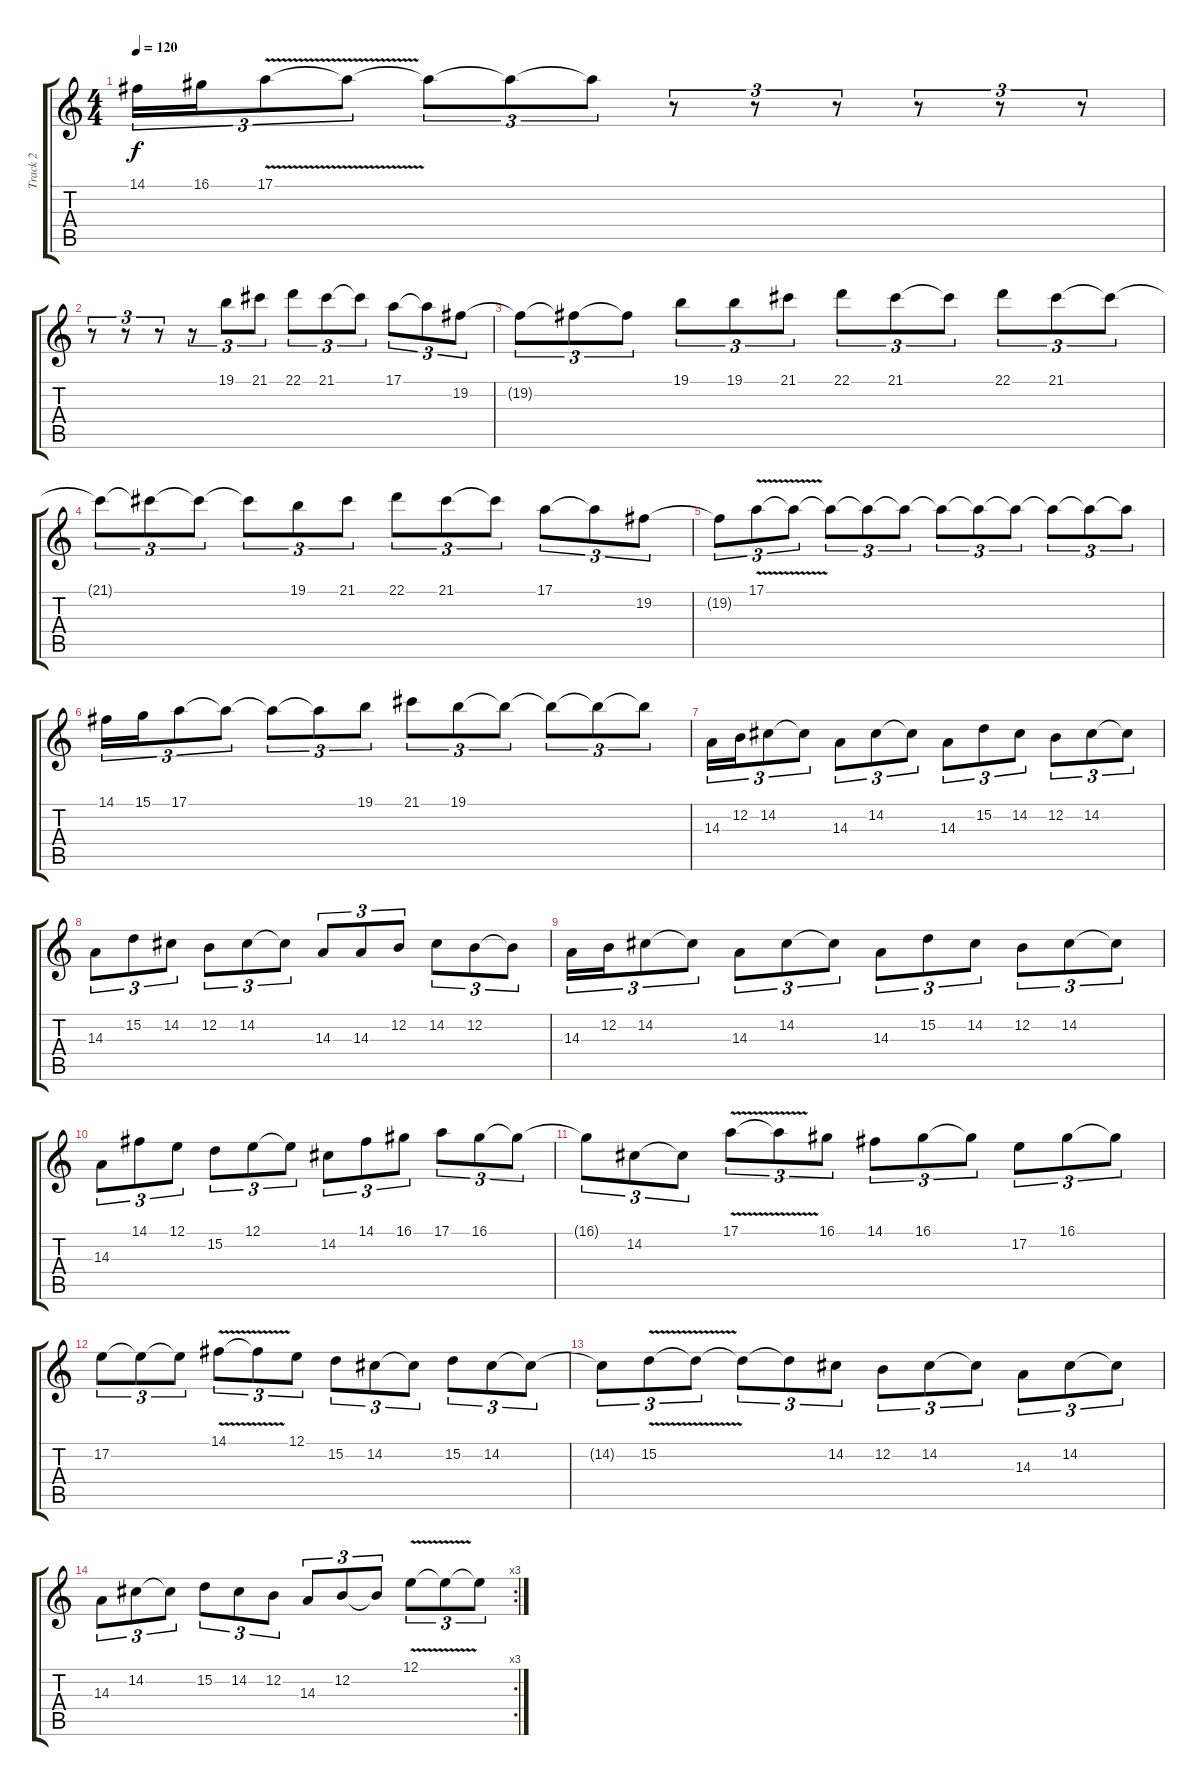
\track ("Track 2" "Track 2") {instrument stringensemble1}
\staff {score tabs}
\tuning (E4 B3 G3 D3 A2 E2) {hide}
\ts (4 4)
\tempo 120
\clef g2
\ks c
14.1.16{tu (3 2) dy f} 16.1.16{tu (3 2)} 17.1{v}.8{tu (3 2)} 17.1{t}.8{tu (3 2)} 17.1{t}.8{tu (3 2)} 17.1{t}.8{tu (3 2)} 17.1{t}.8{tu (3 2)} r.8{tu (3 2)} r.8{tu (3 2)} r.8{tu (3 2)} r.8{tu (3 2)} r.8{tu (3 2)} r.8{tu (3 2)} |
r.8{tu (3 2)} r.8{tu (3 2)} r.8{tu (3 2)} r.8{tu (3 2)} 19.1.8{tu (3 2)} 21.1.8{tu (3 2)} 22.1.8{tu (3 2)} 21.1.8{tu (3 2)} 21.1{t}.8{tu (3 2)} 17.1.8{tu (3 2)} 17.1{t}.8{tu (3 2)} 19.2.8{tu (3 2)} |
19.2{t}.8{tu (3 2)} 19.2{t}.8{tu (3 2)} 19.2{t}.8{tu (3 2)} 19.1.8{tu (3 2)} 19.1.8{tu (3 2)} 21.1.8{tu (3 2)} 22.1.8{tu (3 2)} 21.1.8{tu (3 2)} 21.1{t}.8{tu (3 2)} 22.1.8{tu (3 2)} 21.1.8{tu (3 2)} 21.1{t}.8{tu (3 2)} |
21.1{t}.8{tu (3 2)} 21.1{t}.8{tu (3 2)} 21.1{t}.8{tu (3 2)} 21.1{t}.8{tu (3 2)} 19.1.8{tu (3 2)} 21.1.8{tu (3 2)} 22.1.8{tu (3 2)} 21.1.8{tu (3 2)} 21.1{t}.8{tu (3 2)} 17.1.8{tu (3 2)} 17.1{t}.8{tu (3 2)} 19.2.8{tu (3 2)} |
19.2{t}.8{tu (3 2)} 17.1{v}.8{tu (3 2)} 17.1{t}.8{tu (3 2)} 17.1{t}.8{tu (3 2)} 17.1{t}.8{tu (3 2)} 17.1{t}.8{tu (3 2)} 17.1{t}.8{tu (3 2)} 17.1{t}.8{tu (3 2)} 17.1{t}.8{tu (3 2)} 17.1{t}.8{tu (3 2)} 17.1{t}.8{tu (3 2)} 17.1{t}.8{tu (3 2)} |
14.1.16{tu (3 2)} 15.1.16{tu (3 2)} 17.1.8{tu (3 2)} 17.1{t}.8{tu (3 2)} 17.1{t}.8{tu (3 2)} 17.1{t}.8{tu (3 2)} 19.1.8{tu (3 2)} 21.1.8{tu (3 2)} 19.1.8{tu (3 2)} 19.1{t}.8{tu (3 2)} 19.1{t}.8{tu (3 2)} 19.1{t}.8{tu (3 2)} 19.1{t}.8{tu (3 2)} |
14.3.16{tu (3 2)} 12.2.16{tu (3 2)} 14.2.8{tu (3 2)} 14.2{t}.8{tu (3 2)} 14.3.8{tu (3 2)} 14.2.8{tu (3 2)} 14.2{t}.8{tu (3 2)} 14.3.8{tu (3 2)} 15.2.8{tu (3 2)} 14.2.8{tu (3 2)} 12.2.8{tu (3 2)} 14.2.8{tu (3 2)} 14.2{t}.8{tu (3 2)} |
14.3.8{tu (3 2)} 15.2.8{tu (3 2)} 14.2.8{tu (3 2)} 12.2.8{tu (3 2)} 14.2.8{tu (3 2)} 14.2{t}.8{tu (3 2)} 14.3.8{tu (3 2)} 14.3.8{tu (3 2)} 12.2.8{tu (3 2)} 14.2.8{tu (3 2)} 12.2.8{tu (3 2)} 12.2{t}.8{tu (3 2)} |
14.3.16{tu (3 2)} 12.2.16{tu (3 2)} 14.2.8{tu (3 2)} 14.2{t}.8{tu (3 2)} 14.3.8{tu (3 2)} 14.2.8{tu (3 2)} 14.2{t}.8{tu (3 2)} 14.3.8{tu (3 2)} 15.2.8{tu (3 2)} 14.2.8{tu (3 2)} 12.2.8{tu (3 2)} 14.2.8{tu (3 2)} 14.2{t}.8{tu (3 2)} |
14.3.8{tu (3 2)} 14.1.8{tu (3 2)} 12.1.8{tu (3 2)} 15.2.8{tu (3 2)} 12.1.8{tu (3 2)} 12.1{t}.8{tu (3 2)} 14.2.8{tu (3 2)} 14.1.8{tu (3 2)} 16.1.8{tu (3 2)} 17.1.8{tu (3 2)} 16.1.8{tu (3 2)} 16.1{t}.8{tu (3 2)} |
16.1{t}.8{tu (3 2)} 14.2.8{tu (3 2)} 14.2{t}.8{tu (3 2)} 17.1{v}.8{tu (3 2)} 17.1{t}.8{tu (3 2)} 16.1.8{tu (3 2)} 14.1.8{tu (3 2)} 16.1.8{tu (3 2)} 16.1{t}.8{tu (3 2)} 17.2.8{tu (3 2)} 16.1.8{tu (3 2)} 16.1{t}.8{tu (3 2)} |
17.2.8{tu (3 2)} 17.2{t}.8{tu (3 2)} 17.2{t}.8{tu (3 2)} 14.1{v}.8{tu (3 2)} 14.1{t}.8{tu (3 2)} 12.1.8{tu (3 2)} 15.2.8{tu (3 2)} 14.2.8{tu (3 2)} 14.2{t}.8{tu (3 2)} 15.2.8{tu (3 2)} 14.2.8{tu (3 2)} 14.2{t}.8{tu (3 2)} |
14.2{t}.8{tu (3 2)} 15.2{v}.8{tu (3 2)} 15.2{t}.8{tu (3 2)} 15.2{t}.8{tu (3 2)} 15.2{t}.8{tu (3 2)} 14.2.8{tu (3 2)} 12.2.8{tu (3 2)} 14.2.8{tu (3 2)} 14.2{t}.8{tu (3 2)} 14.3.8{tu (3 2)} 14.2.8{tu (3 2)} 14.2{t}.8{tu (3 2)} |
\rc 3
14.3.8{tu (3 2)} 14.2.8{tu (3 2)} 14.2{t}.8{tu (3 2)} 15.2.8{tu (3 2)} 14.2.8{tu (3 2)} 12.2.8{tu (3 2)} 14.3.8{tu (3 2)} 12.2.8{tu (3 2)} 12.2{t}.8{tu (3 2)} 12.1{v}.8{tu (3 2)} 12.1{t}.8{tu (3 2)} 12.1{t}.8{tu (3 2)}
